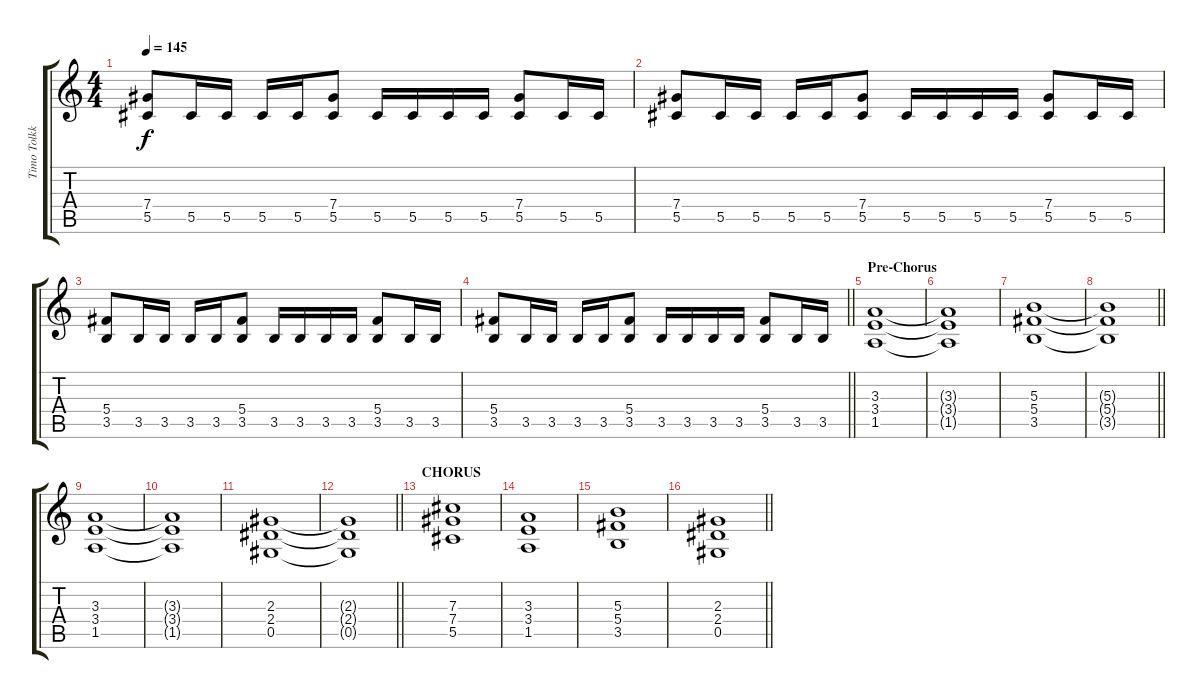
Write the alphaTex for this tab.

\track ("Timo Tolkki (rhythm)" "Timo Tolkk") {instrument distortionguitar}
\staff {score tabs}
\tuning (Eb4 Bb3 Gb3 Db3 Ab2 Eb2) {hide}
\ts (4 4)
\tempo 145
\clef g2
\ks c
(7.4 5.5).8{dy f} 5.5.16 5.5.16 5.5.16 5.5.16 (7.4 5.5).8 5.5.16 5.5.16 5.5.16 5.5.16 (7.4 5.5).8 5.5.16 5.5.16 |
(7.4 5.5).8 5.5.16 5.5.16 5.5.16 5.5.16 (7.4 5.5).8 5.5.16 5.5.16 5.5.16 5.5.16 (7.4 5.5).8 5.5.16 5.5.16 |
(5.4 3.5).8 3.5.16 3.5.16 3.5.16 3.5.16 (5.4 3.5).8 3.5.16 3.5.16 3.5.16 3.5.16 (5.4 3.5).8 3.5.16 3.5.16 |
\barLineRight lightlight
(5.4 3.5).8 3.5.16 3.5.16 3.5.16 3.5.16 (5.4 3.5).8 3.5.16 3.5.16 3.5.16 3.5.16 (5.4 3.5).8 3.5.16 3.5.16 |
\section ("" "Pre-Chorus")
(3.3 3.4 1.5).1 |
(3.3{t} 3.4{t} 1.5{t}).1 |
(5.3 5.4 3.5).1 |
\barLineRight lightlight
(5.3{t} 5.4{t} 3.5{t}).1 |
(3.3 3.4 1.5).1 |
(3.3{t} 3.4{t} 1.5{t}).1 |
(2.3 2.4 0.5).1 |
\barLineRight lightlight
(2.3{t} 2.4{t} 0.5{t}).1 |
\section ("" "CHORUS")
(7.3 7.4 5.5).1 |
(3.3 3.4 1.5).1 |
(5.3 5.4 3.5).1 |
\barLineRight lightlight
(2.3 2.4 0.5).1
